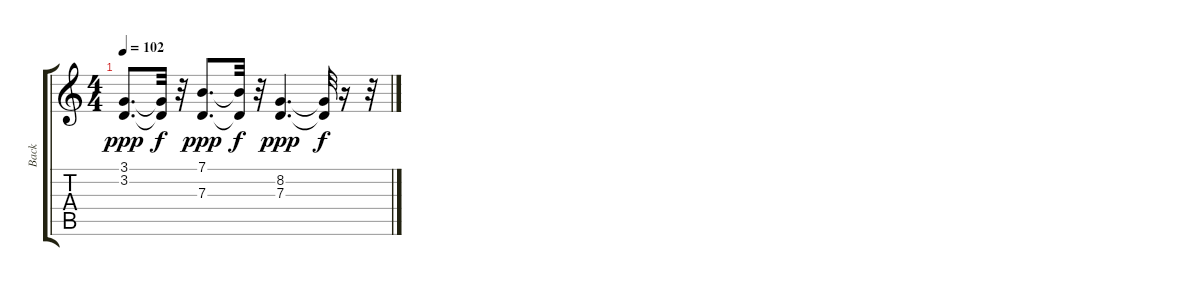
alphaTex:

\track ("Back" "Back") {instrument choiraahs}
\staff {score tabs}
\tuning (E4 B3 G3 D3 A2 E2) {hide}
\ts (4 4)
\tempo 102
\clef g2
\ks c
(3.1 3.2).8{d dy ppp} (3.1{t} 3.2{t}).32{dy f} r.32 (7.1 7.3).8{d dy ppp} (7.1{t} 7.3{t}).32{dy f} r.32 (8.2 7.3).4{d dy ppp} (8.2{t} 7.3{t}).32{dy f} r.16 r.32
